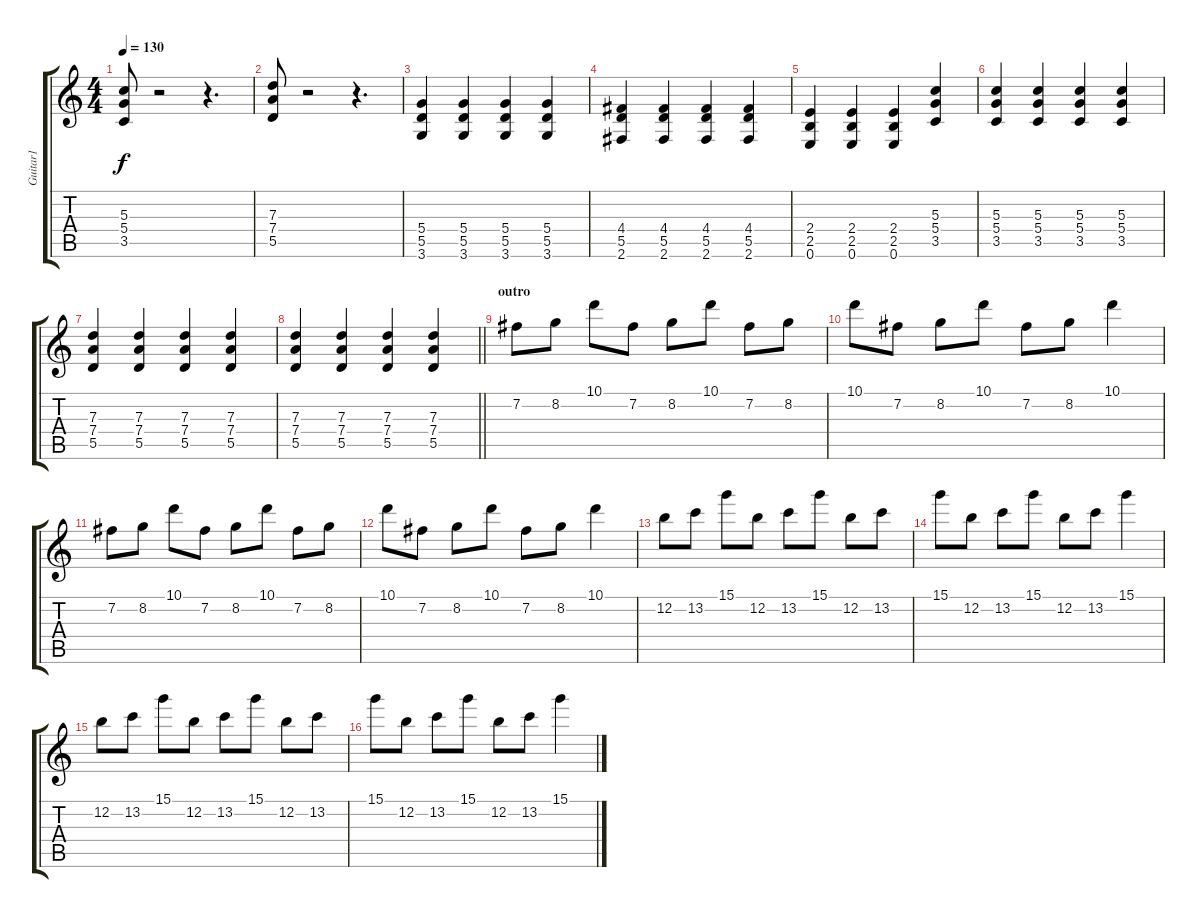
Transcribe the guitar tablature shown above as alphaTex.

\track ("Guitar1" "Guitar1") {instrument acousticguitarnylon}
\staff {score tabs}
\tuning (E4 B3 G3 D3 A2 E2) {hide}
\ts (4 4)
\tempo 130
\clef g2
\ks c
(5.3 5.4 3.5).8{dy f} r.2 r.4{d} |
(7.3 7.4 5.5).8 r.2 r.4{d} |
(5.4 5.5 3.6).4 (5.4 5.5 3.6).4 (5.4 5.5 3.6).4 (5.4 5.5 3.6).4 |
(4.4 5.5 2.6).4 (4.4 5.5 2.6).4 (4.4 5.5 2.6).4 (4.4 5.5 2.6).4 |
(2.4 2.5 0.6).4 (2.4 2.5 0.6).4 (2.4 2.5 0.6).4 (5.3 5.4 3.5).4 |
(5.3 5.4 3.5).4 (5.3 5.4 3.5).4 (5.3 5.4 3.5).4 (5.3 5.4 3.5).4 |
(7.3 7.4 5.5).4 (7.3 7.4 5.5).4 (7.3 7.4 5.5).4 (7.3 7.4 5.5).4 |
\barLineRight lightlight
(7.3 7.4 5.5).4 (7.3 7.4 5.5).4 (7.3 7.4 5.5).4 (7.3 7.4 5.5).4 |
\section ("" "outro")
7.2.8{volume 14} 8.2.8 10.1.8 7.2.8 8.2.8 10.1.8 7.2.8 8.2.8 |
10.1.8 7.2.8 8.2.8 10.1.8 7.2.8 8.2.8 10.1.4 |
7.2.8 8.2.8 10.1.8 7.2.8 8.2.8 10.1.8 7.2.8 8.2.8 |
10.1.8 7.2.8 8.2.8 10.1.8 7.2.8 8.2.8 10.1.4 |
12.2.8 13.2.8 15.1.8 12.2.8 13.2.8 15.1.8 12.2.8 13.2.8 |
15.1.8 12.2.8 13.2.8 15.1.8 12.2.8 13.2.8 15.1.4 |
12.2.8 13.2.8 15.1.8 12.2.8 13.2.8 15.1.8 12.2.8 13.2.8 |
15.1.8 12.2.8 13.2.8 15.1.8 12.2.8 13.2.8 15.1.4
